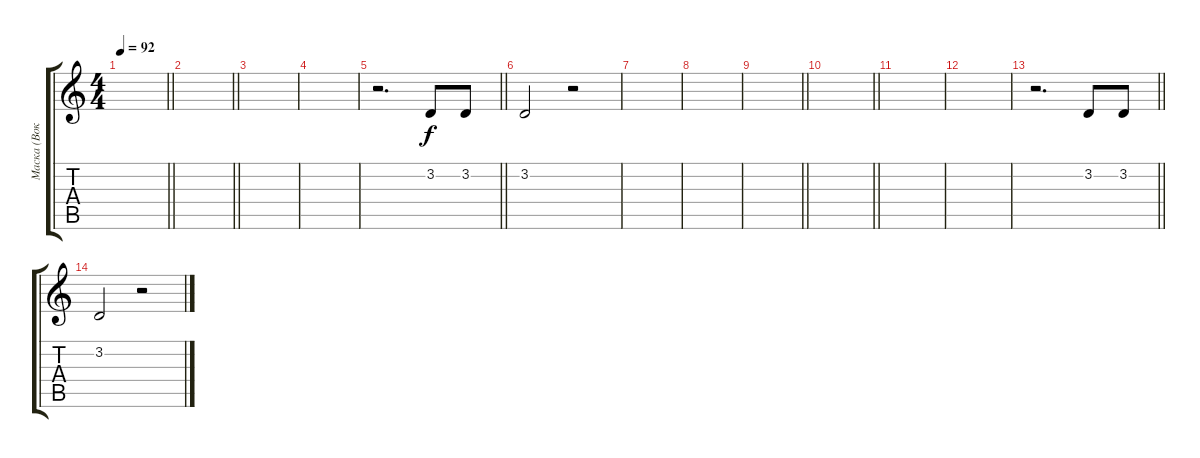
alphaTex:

\track ("Маска (Вокал)" "Маска (Вок") {instrument lead6voice}
\staff {score tabs}
\tuning (E4 B3 G3 D3 A2 E2) {hide}
\ts (4 4)
\tempo 92
\clef g2
\barLineRight lightlight
\ks c
|
\barLineRight lightlight
|
|
|
\barLineRight lightlight
r.2{d} 3.2.8 3.2.8 |
\section ("" "")
3.2.2 r.2 |
|
|
\barLineRight lightlight
|
\barLineRight lightlight
|
|
|
\barLineRight lightlight
r.2{d} 3.2.8 3.2.8 |
\section ("" "")
3.2.2 r.2
